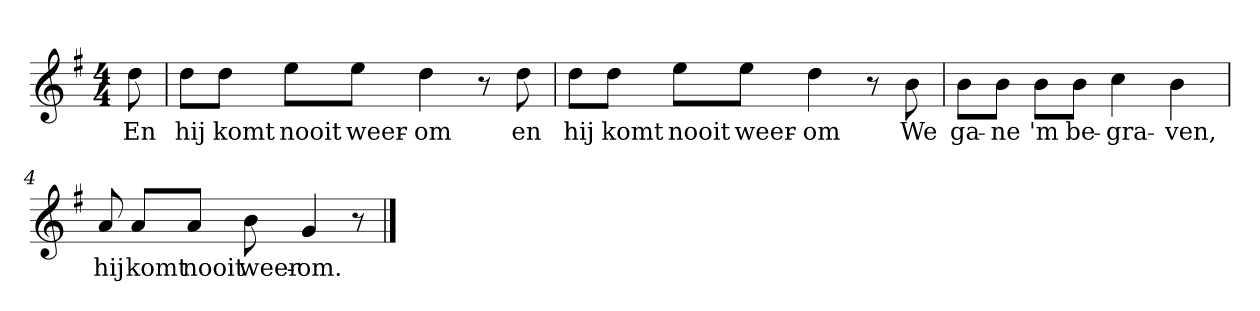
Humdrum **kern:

**kern	**text
*part1	*part1
*staff1	*staff1
*clefG2	*
*k[f#]	*
*G:	*
*M4/4	*
*MM120	*
=	=
8dd	En
=1	=1
8dd\L	hij
8dd\J	komt
8ee\L	nooit
8ee\J	weer-
4dd	-om
8r	.
8dd	en
=2	=2
8dd\L	hij
8dd\J	komt
8ee\L	nooit
8ee\J	weer-
4dd	-om
8r	.
8b	We
=3	=3
8b\L	ga-
8b\J	-ne
8b\L	'm
8b\J	be-
4cc	-gra-
4b	-ven,
=4	=4
8a	hij
8a/L	komt
8a/J	nooit
8b	weer-
4g	-om.
8r	.
==	==
*-	*-
